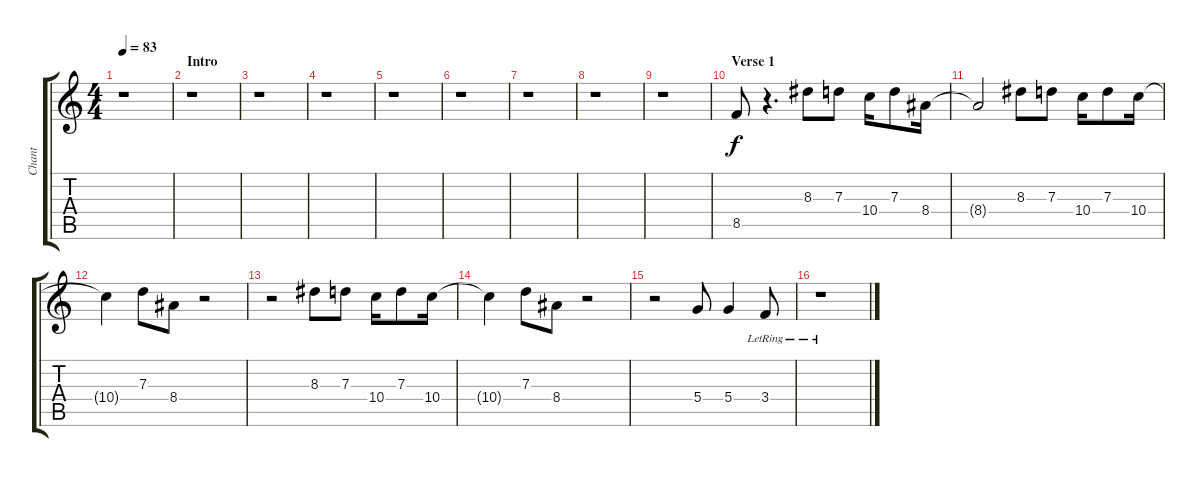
\track ("Chant" "Chant") {instrument acousticguitarsteel}
\staff {score tabs}
\tuning (E4 B3 G3 D3 A2 E2) {hide}
\ts (4 4)
\tempo 83
\clef g2
\ks c
r.1{dy f instrument acousticguitarsteel} |
\section ("" "Intro")
r.1 |
r.1 |
r.1 |
r.1 |
r.1 |
r.1 |
r.1 |
r.1 |
\section ("" "Verse 1")
8.5.8 r.4{d} 8.3.8 7.3.8 10.4.16 7.3.8 8.4.16 |
8.4{t}.2 8.3.8 7.3.8 10.4.16 7.3.8 10.4.16 |
10.4{t}.4 7.3.8 8.4.8 r.2 |
r.2 8.3.8 7.3.8 10.4.16 7.3.8 10.4.16 |
10.4{t}.4 7.3.8 8.4.8 r.2 |
r.2 5.4.8 5.4.4 3.4{lr}.8 |
r.1
